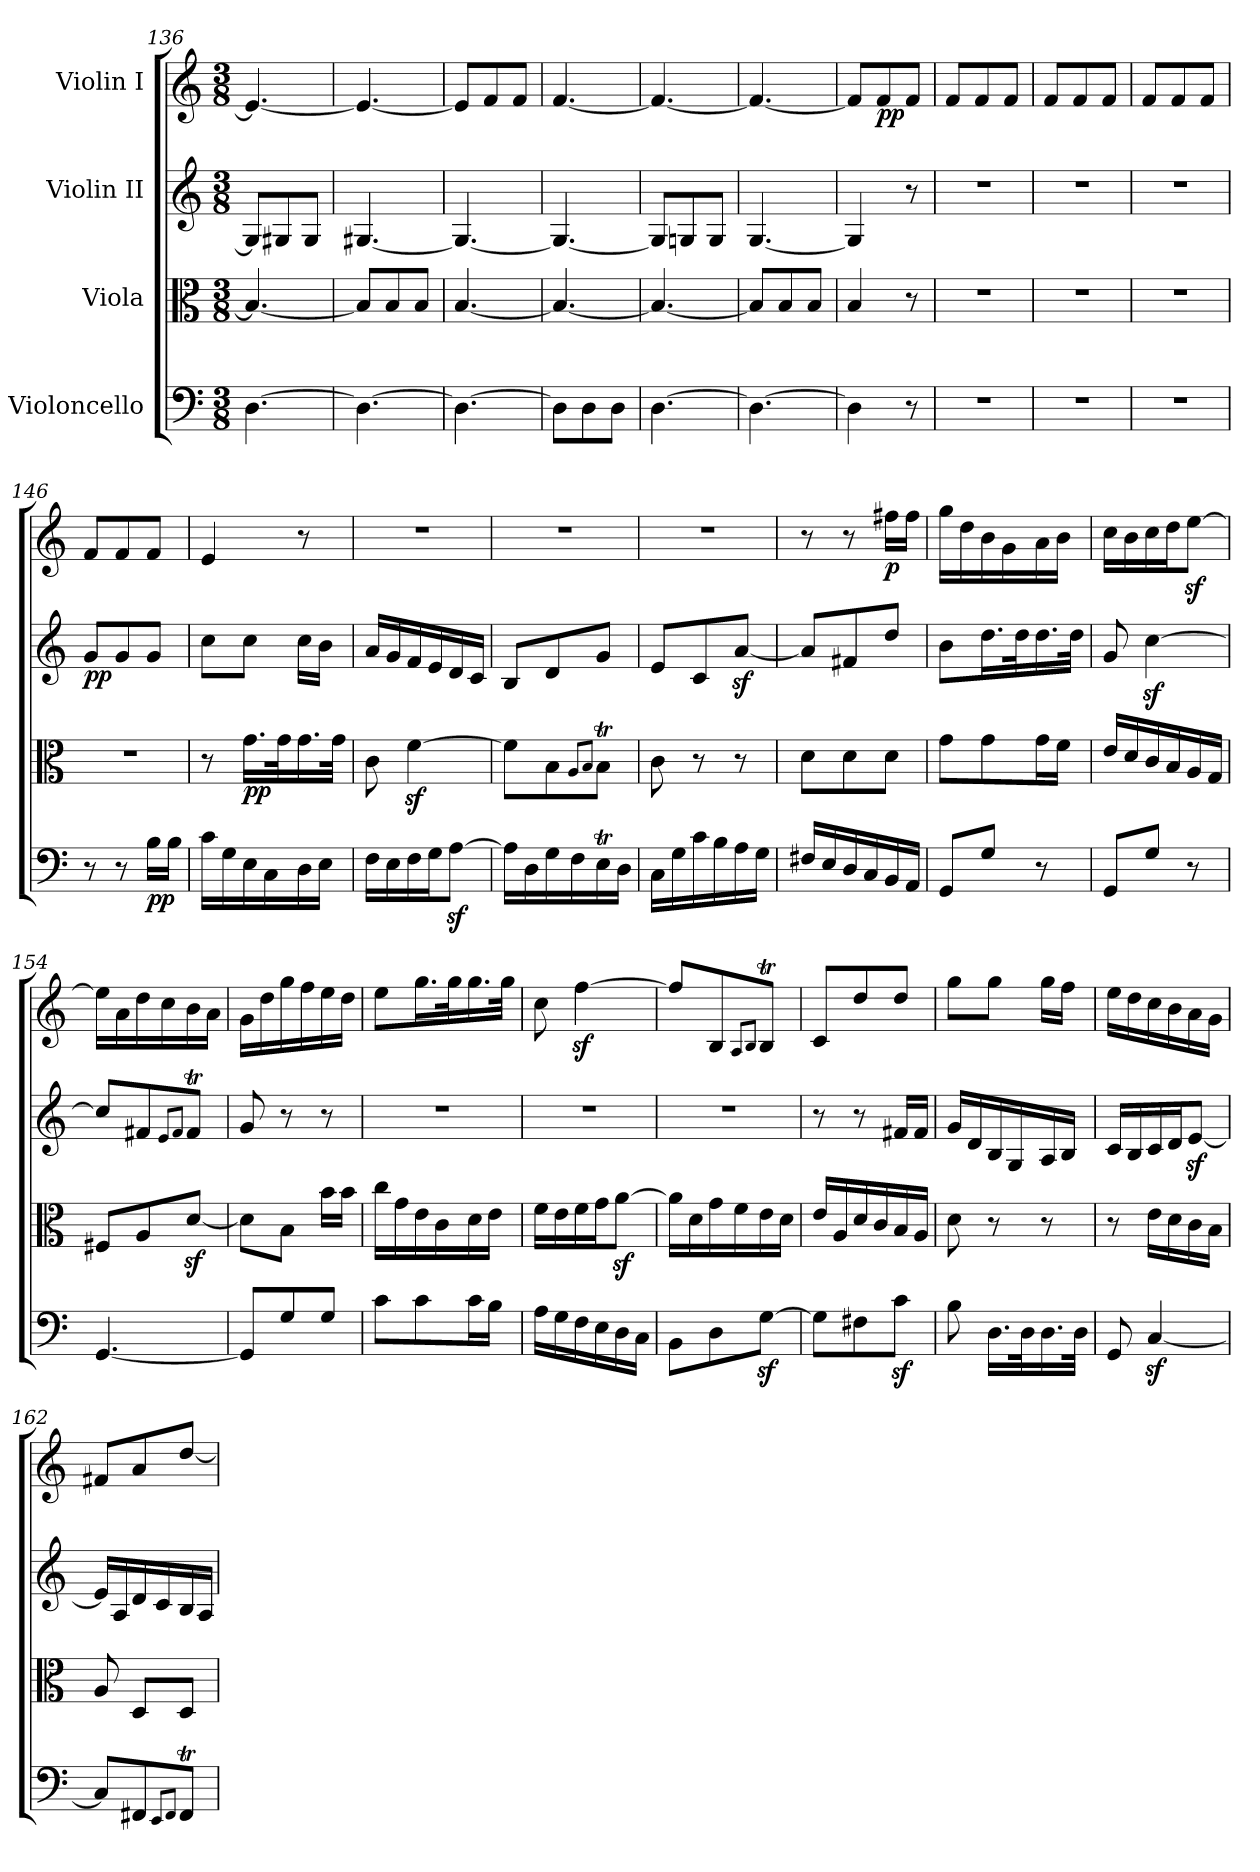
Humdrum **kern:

**kern	**dynam	**kern	**dynam	**kern	**dynam	**kern	**dynam
*part4	*part4	*part3	*part3	*part2	*part2	*part1	*part1
*staff4	*staff4	*staff3	*staff3	*staff2	*staff2	*staff1	*staff1
*I"Violoncello	*	*I"Viola	*	*I"Violin II	*	*I"Violin I	*
*clefF4	*	*clefC3	*	*clefG2	*	*clefG2	*
*k[]	*	*k[]	*	*k[]	*	*k[]	*
*M3/8	*	*M3/8	*	*M3/8	*	*M3/8	*
=136	=136	=136	=136	=136	=136	=136	=136
[4.D\	.	4.B/_	.	8G#/L]	.	4.e/_	.
.	.	.	.	8G#X/	.	.	.
.	.	.	.	8G#/J	.	.	.
=137	=137	=137	=137	=137	=137	=137	=137
4.D\_	.	8B/L]	.	[4.G#X/	.	4.e/_	.
.	.	8B/	.	.	.	.	.
.	.	8B/J	.	.	.	.	.
=138	=138	=138	=138	=138	=138	=138	=138
4.D\_	.	[4.B/	.	4.G#/_	.	8e/L]	.
.	.	.	.	.	.	8f/	.
.	.	.	.	.	.	8f/J	.
=139	=139	=139	=139	=139	=139	=139	=139
8D\L]	.	4.B/_	.	4.G#/_	.	[4.f/	.
8D\	.	.	.	.	.	.	.
8D\J	.	.	.	.	.	.	.
=140	=140	=140	=140	=140	=140	=140	=140
[4.D\	.	4.B/_	.	8G#/L]	.	4.f/_	.
.	.	.	.	8Gn/	.	.	.
.	.	.	.	8G/J	.	.	.
=141	=141	=141	=141	=141	=141	=141	=141
4.D\_	.	8B/L]	.	[4.G/	.	4.f/_	.
.	.	8B/	.	.	.	.	.
.	.	8B/J	.	.	.	.	.
=142	=142	=142	=142	=142	=142	=142	=142
4D\]	.	4B/	.	4G/]	.	8f/L]	.
!	!	!	!	!	!	!	!LO:DY:b
.	.	.	.	.	.	8f/	pp
8r	.	8r	.	8r	.	8f/J	.
=143	=143	=143	=143	=143	=143	=143	=143
4.r	.	4.r	.	4.r	.	8f/L	.
.	.	.	.	.	.	8f/	.
.	.	.	.	.	.	8f/J	.
=144	=144	=144	=144	=144	=144	=144	=144
4.r	.	4.r	.	4.r	.	8f/L	.
.	.	.	.	.	.	8f/	.
.	.	.	.	.	.	8f/J	.
=145	=145	=145	=145	=145	=145	=145	=145
4.r	.	4.r	.	4.r	.	8f/L	.
.	.	.	.	.	.	8f/	.
.	.	.	.	.	.	8f/J	.
=146	=146	=146	=146	=146	=146	=146	=146
!	!	!	!	!	!LO:DY:b	!	!
8r	.	4.r	.	8g/L	pp	8f/L	.
8r	.	.	.	8g/	.	8f/	.
!	!LO:DY:b	!	!	!	!	!	!
16B\LL	pp	.	.	8g/J	.	8f/J	.
16B\JJ	.	.	.	.	.	.	.
=147	=147	=147	=147	=147	=147	=147	=147
16c\LL	.	8r	.	8cc\L	.	4e/	.
16G\	.	.	.	.	.	.	.
!	!	!	!LO:DY:b	!	!	!	!
16E\	.	16.g\LL	pp	8cc\J	.	.	.
16C\	.	.	.	.	.	.	.
.	.	32g\K	.	.	.	.	.
16D\	.	16.g\	.	16cc\LL	.	8r	.
16E\JJ	.	.	.	16b\JJ	.	.	.
.	.	32g\JJk	.	.	.	.	.
=148	=148	=148	=148	=148	=148	=148	=148
16F\LL	.	8c\	.	16a/LL	.	4.r	.
16E\	.	.	.	16g/	.	.	.
16F\	.	[4fz<\	.	16f/	.	.	.
16G\J	.	.	.	16e/	.	.	.
[8Az<\J	.	.	.	16d/	.	.	.
.	.	.	.	16c/JJ	.	.	.
=149	=149	=149	=149	=149	=149	=149	=149
16A\LL]	.	8f\L]	.	8B/L	.	4.r	.
16D\	.	.	.	.	.	.	.
16G\	.	8B\	.	8d/	.	.	.
16F\	.	.	.	.	.	.	.
.	.	8qA/L	.	.	.	.	.
.	.	8qB/J	.	.	.	.	.
16Et\	.	8Bt\J	.	8g/J	.	.	.
16DTTT\JJ	.	.	.	.	.	.	.
=150	=150	=150	=150	=150	=150	=150	=150
16C\LL	.	8c\	.	8e/L	.	4.r	.
16G\	.	.	.	.	.	.	.
16c\	.	8r	.	8c/	.	.	.
16B\	.	.	.	.	.	.	.
16A\	.	8r	.	[8az</J	.	.	.
16G\JJ	.	.	.	.	.	.	.
=151	=151	=151	=151	=151	=151	=151	=151
16F#X/LL	.	8d\L	.	8a/L]	.	8r	.
16E/	.	.	.	.	.	.	.
16D/	.	8d\	.	8f#X/	.	8r	.
16C/	.	.	.	.	.	.	.
!	!	!	!	!	!	!	!LO:DY:b
16BB/	.	8d\J	.	8dd/J	.	16ff#X\LL	p
16AA/JJ	.	.	.	.	.	16ff#\JJ	.
=152	=152	=152	=152	=152	=152	=152	=152
8GG/L	.	8g\L	.	8b\L	.	16gg\LL	.
.	.	.	.	.	.	16dd\	.
8G/J	.	8g\	.	16.dd\L	.	16b\	.
.	.	.	.	.	.	16g\	.
.	.	.	.	32dd\K	.	.	.
8r	.	16g\L	.	16.dd\	.	16a\	.
.	.	16f\JJ	.	.	.	16b\JJ	.
.	.	.	.	32dd\JJk	.	.	.
=153	=153	=153	=153	=153	=153	=153	=153
8GG/L	.	16e/LL	.	8g/	.	16cc\LL	.
.	.	16d/	.	.	.	16b\	.
8G/J	.	16c/	.	[4ccz<\	.	16cc\	.
.	.	16B/	.	.	.	16dd\J	.
8r	.	16A/	.	.	.	[8eez<\J	.
.	.	16G/JJ	.	.	.	.	.
=154	=154	=154	=154	=154	=154	=154	=154
[4.GG/	.	8F#X/L	.	8cc/L]	.	16ee\LL]	.
.	.	.	.	.	.	16a\	.
.	.	8A/	.	8f#X/	.	16dd\	.
.	.	.	.	.	.	16cc\	.
.	.	.	.	8qe/L	.	.	.
.	.	.	.	8qf#/J	.	.	.
.	.	[8dz</J	.	8f#t/J	.	16b\	.
.	.	.	.	.	.	16a\JJ	.
=155	=155	=155	=155	=155	=155	=155	=155
8GG/L]	.	8d\L]	.	8g/	.	16g\LL	.
.	.	.	.	.	.	16dd\	.
8G/	.	8B\J	.	8r	.	16gg\	.
.	.	.	.	.	.	16ff\	.
8G/J	.	16b\LL	.	8r	.	16ee\	.
.	.	16b\JJ	.	.	.	16dd\JJ	.
=156	=156	=156	=156	=156	=156	=156	=156
8c\L	.	16cc\LL	.	4.r	.	8ee\L	.
.	.	16g\	.	.	.	.	.
8c\	.	16e\	.	.	.	16.gg\L	.
.	.	16c\	.	.	.	.	.
.	.	.	.	.	.	32gg\K	.
16c\L	.	16d\	.	.	.	16.gg\	.
16B\JJ	.	16e\JJ	.	.	.	.	.
.	.	.	.	.	.	32gg\JJk	.
=157	=157	=157	=157	=157	=157	=157	=157
16A\LL	.	16f\LL	.	4.r	.	8cc\	.
16G\	.	16e\	.	.	.	.	.
16F\	.	16f\	.	.	.	[4ffz<\	.
16E\	.	16g\J	.	.	.	.	.
16D\	.	[8az<\J	.	.	.	.	.
16C\JJ	.	.	.	.	.	.	.
=158	=158	=158	=158	=158	=158	=158	=158
8BB\L	.	16a\LL]	.	4.r	.	8ff/L]	.
.	.	16d\	.	.	.	.	.
8D\	.	16g\	.	.	.	8B/	.
.	.	16f\	.	.	.	.	.
.	.	.	.	.	.	8qA/L	.
.	.	.	.	.	.	8qB/J	.
[8Gz<\J	.	16e\	.	.	.	8Bt/J	.
.	.	16d\JJ	.	.	.	.	.
=159	=159	=159	=159	=159	=159	=159	=159
8G\L]	.	16e/LL	.	8r	.	8c/L	.
.	.	16A/	.	.	.	.	.
8F#X\	.	16d/	.	8r	.	8dd/	.
.	.	16c/	.	.	.	.	.
8cz<\J	.	16B/	.	16f#X/LL	.	8dd/J	.
.	.	16A/JJ	.	16f#/JJ	.	.	.
=160	=160	=160	=160	=160	=160	=160	=160
8B\	.	8d\	.	16g/LL	.	8gg\L	.
.	.	.	.	16d/	.	.	.
16.D\LL	.	8r	.	16B/	.	8gg\J	.
.	.	.	.	16G/	.	.	.
32D\K	.	.	.	.	.	.	.
16.D\	.	8r	.	16A/	.	16gg\LL	.
.	.	.	.	16B/JJ	.	16ff\JJ	.
32D\JJk	.	.	.	.	.	.	.
=161	=161	=161	=161	=161	=161	=161	=161
8GG/	.	8r	.	16c/LL	.	16ee\LL	.
.	.	.	.	16B/	.	16dd\	.
[4Cz</	.	16e\LL	.	16c/	.	16cc\	.
.	.	16d\	.	16d/J	.	16b\	.
.	.	16c\	.	[8ez</J	.	16a\	.
.	.	16B\JJ	.	.	.	16g\JJ	.
=162	=162	=162	=162	=162	=162	=162	=162
8C/L]	.	8A/	.	16e/LL]	.	8f#X/L	.
.	.	.	.	16A/	.	.	.
8FF#X/	.	8D/L	.	16d/	.	8a/	.
.	.	.	.	16c/	.	.	.
8qEE/L	.	.	.	.	.	.	.
8qFF#/J	.	.	.	.	.	.	.
8FF#t/J	.	8D/J	.	16B/	.	[8dd/J	.
.	.	.	.	16A/JJ	.	.	.
=	=	=	=	=	=	=	=
*-	*-	*-	*-	*-	*-	*-	*-
